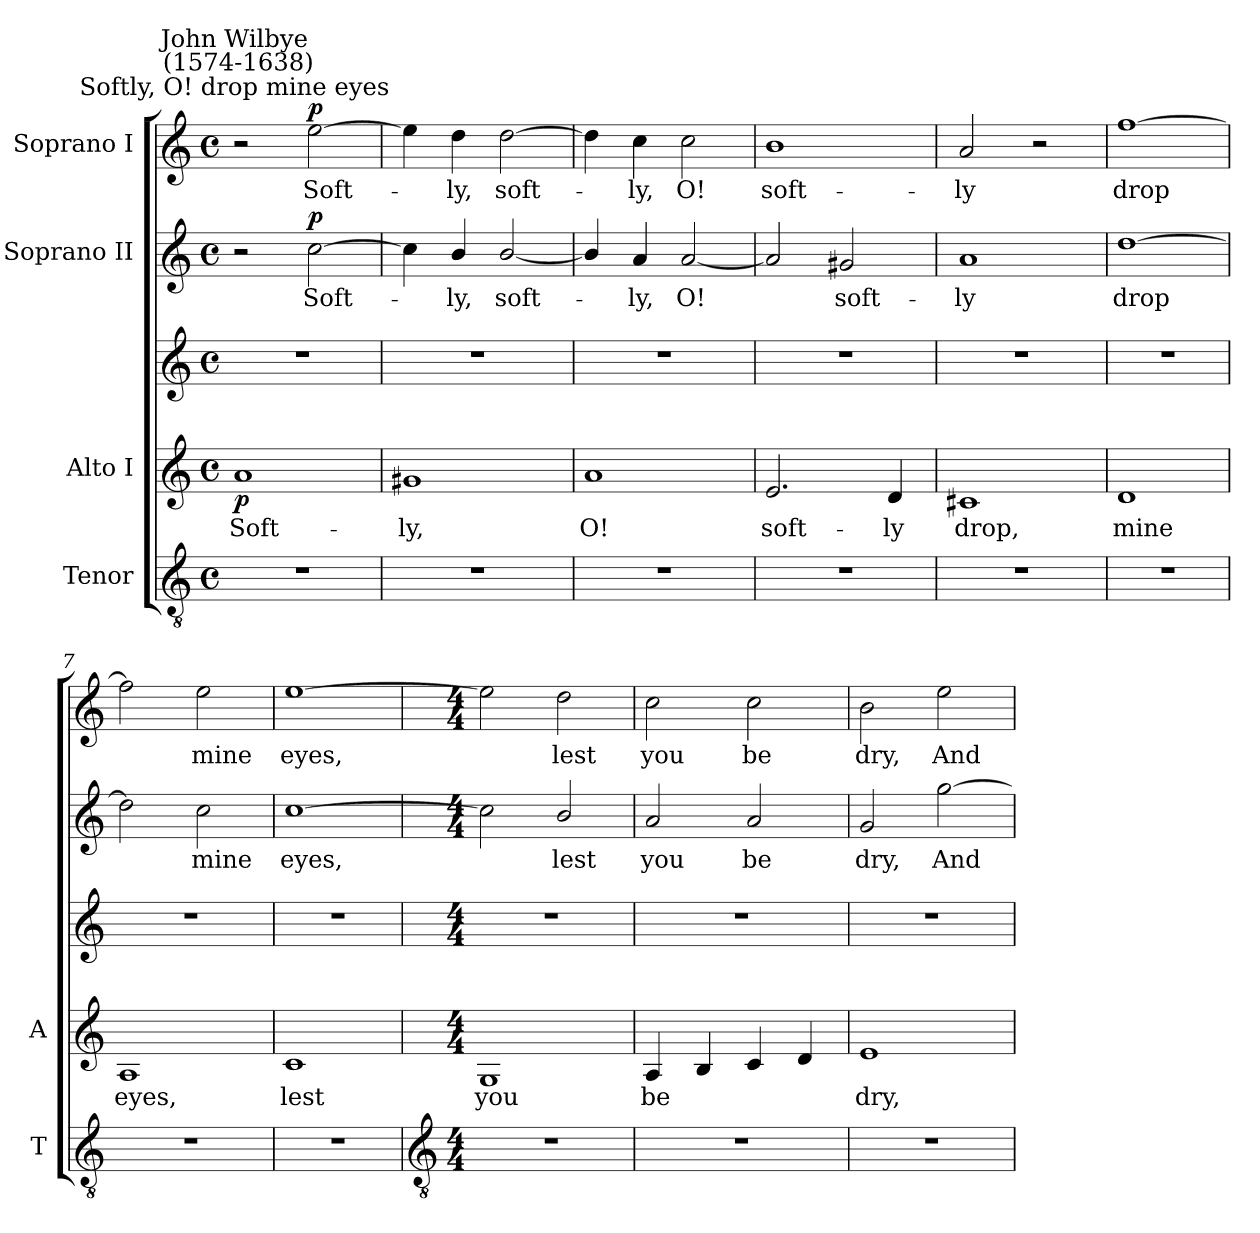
**kern	**kern	**text	**kern	**dynam	**kern	**text	**dynam	**kern	**text	**dynam
*part4	*part3	*part3	*part3	*part3	*part2	*part2	*part2	*part1	*part1	*part1
*staff5	*staff4	*staff4	*staff3	*staff3/4	*staff2	*staff2	*staff2	*staff1	*staff1	*staff1
*I"Tenor	*I"Alto I	*	*	*	*I"Soprano II	*	*	*I"Soprano I	*	*
*I'T	*I'A	*	*	*	*	*	*	*	*	*
*clefGv2	*clefG2	*	*clefG2	*	*clefG2	*	*	*clefG2	*	*
*k[]	*k[]	*	*k[]	*	*k[]	*	*	*k[]	*	*
*C:	*C:	*	*C:	*	*C:	*	*	*C:	*	*
*M4/4	*M4/4	*	*M4/4	*	*M4/4	*	*	*M4/4	*	*
*met(c)	*met(c)	*	*met(c)	*	*met(c)	*	*	*met(c)	*	*
=1	=1	=1	=1	=1	=1	=1	=1	=1	=1	=1
!	!	!	!	!	!	!	!	!LO:TX:a:cj:t=Softly, O! drop mine eyes	!	!
!	!	!	!	!	!	!	!	!LO:TX:a:cj:t=John Wilbye\n (1574-1638)	!	!
!	!	!LO:LY:b	!	!LO:DY:b=2	!	!	!	!	!	!
1r	1a	Soft-	1r	p	2r	.	.	2r	.	.
!	!	!	!	!	!	!LO:LY:b	!LO:DY:b	!	!LO:LY:b	!LO:DY:b
.	.	.	.	.	[2cc\	Soft-	p	[2ee	Soft-	p
=2	=2	=2	=2	=2	=2	=2	=2	=2	=2	=2
!	!	!LO:LY:b	!	!	!	!	!	!	!	!
1r	1g#X	-ly,	1r	.	4cc\]	.	.	4ee]	.	.
!	!	!	!	!	!	!LO:LY:b	!	!	!LO:LY:b	!
.	.	.	.	.	4b/	ly,	.	4dd	ly,	.
!	!	!	!	!	!	!LO:LY:b	!	!	!LO:LY:b	!
.	.	.	.	.	[2b/	soft-	.	[2dd	soft-	.
=3	=3	=3	=3	=3	=3	=3	=3	=3	=3	=3
!	!	!LO:LY:b	!	!	!	!	!	!	!	!
1r	1a	O!	1r	.	4b/]	.	.	4dd]	.	.
!	!	!	!	!	!	!LO:LY:b	!	!	!LO:LY:b	!
.	.	.	.	.	4a	ly,	.	4cc\	ly,	.
!	!	!	!	!	!	!LO:LY:b	!	!	!LO:LY:b	!
.	.	.	.	.	[2a	O!	.	2cc\	O!	.
=4	=4	=4	=4	=4	=4	=4	=4	=4	=4	=4
!	!	!LO:LY:b	!	!	!	!	!	!	!LO:LY:b	!
1r	2.e	soft-	1r	.	2a]	.	.	1b	soft-	.
!	!	!	!	!	!	!LO:LY:b	!	!	!	!
.	.	.	.	.	2g#X	soft-	.	.	.	.
!	!	!LO:LY:b	!	!	!	!	!	!	!	!
.	4d	-ly	.	.	.	.	.	.	.	.
=5	=5	=5	=5	=5	=5	=5	=5	=5	=5	=5
!	!	!LO:LY:b	!	!	!	!LO:LY:b	!	!	!LO:LY:b	!
1r	1c#X	drop,	1r	.	1a	-ly	.	2a	-ly	.
.	.	.	.	.	.	.	.	2r	.	.
=6	=6	=6	=6	=6	=6	=6	=6	=6	=6	=6
!	!	!LO:LY:b	!	!	!	!LO:LY:b	!	!	!LO:LY:b	!
1r	1d	mine	1r	.	[1dd	drop	.	[1ff	drop	.
=7	=7	=7	=7	=7	=7	=7	=7	=7	=7	=7
!	!	!LO:LY:b	!	!	!	!	!	!	!	!
1r	1A	eyes,	1r	.	2dd]	.	.	2ff]	.	.
!	!	!	!	!	!	!LO:LY:b	!	!	!LO:LY:b	!
.	.	.	.	.	2cc\	mine	.	2ee	mine	.
=8	=8	=8	=8	=8	=8	=8	=8	=8	=8	=8
!	!	!LO:LY:b	!	!	!	!LO:LY:b	!	!	!LO:LY:b	!
1r	1c	lest	1r	.	[1cc\	eyes,	.	[1ee	eyes,	.
!!LO:LB:g=z
=9	=9	=9	=9	=9	=9	=9	=9	=9	=9	=9
*clefGv2	*	*	*	*	*	*	*	*	*	*
*M4/4	*M4/4	*	*M4/4	*	*M4/4	*	*	*M4/4	*	*
!	!	!LO:LY:b	!	!	!	!	!	!	!	!
1r	1G	you	1r	.	2cc\]	.	.	2ee]	.	.
!	!	!	!	!	!	!LO:LY:b	!	!	!LO:LY:b	!
.	.	.	.	.	2b/	lest	.	2dd	lest	.
=10	=10	=10	=10	=10	=10	=10	=10	=10	=10	=10
!	!	!LO:LY:b	!	!	!	!LO:LY:b	!	!	!LO:LY:b	!
1r	4A	be	1r	.	2a	you	.	2cc\	you	.
.	4B	.	.	.	.	.	.	.	.	.
!	!	!	!	!	!	!LO:LY:b	!	!	!LO:LY:b	!
.	4c	.	.	.	2a	be	.	2cc\	be	.
.	4d	.	.	.	.	.	.	.	.	.
=11	=11	=11	=11	=11	=11	=11	=11	=11	=11	=11
!	!	!LO:LY:b	!	!	!	!LO:LY:b	!	!	!LO:LY:b	!
1r	1e	dry,	1r	.	2g	dry,	.	2b	dry,	.
!	!	!	!	!	!	!LO:LY:b	!	!	!LO:LY:b	!
.	.	.	.	.	[2gg	And	.	2ee	And	.
=	=	=	=	=	=	=	=	=	=	=
*-	*-	*-	*-	*-	*-	*-	*-	*-	*-	*-
